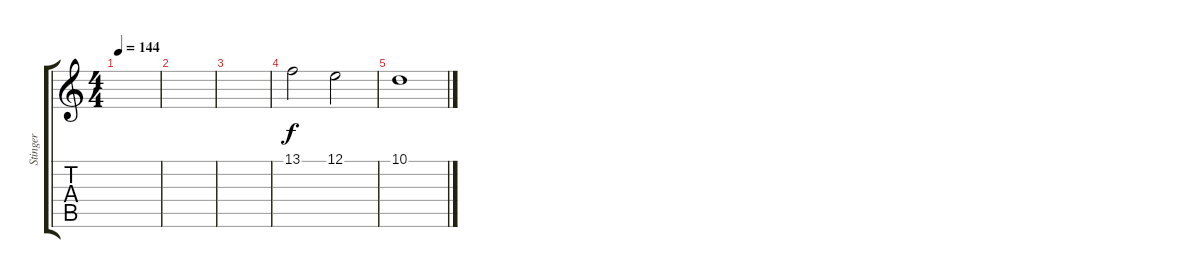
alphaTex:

\track ("Stinger" "Stinger") {instrument lead8bassandlead}
\staff {score tabs}
\tuning (E4 B3 G3 D3 A2 E2) {hide}
\ts (4 4)
\tempo 144
\clef g2
\ks c
|
|
|
13.1.2{volume 10 instrument electricgrandpiano} 12.1.2 |
10.1.1
